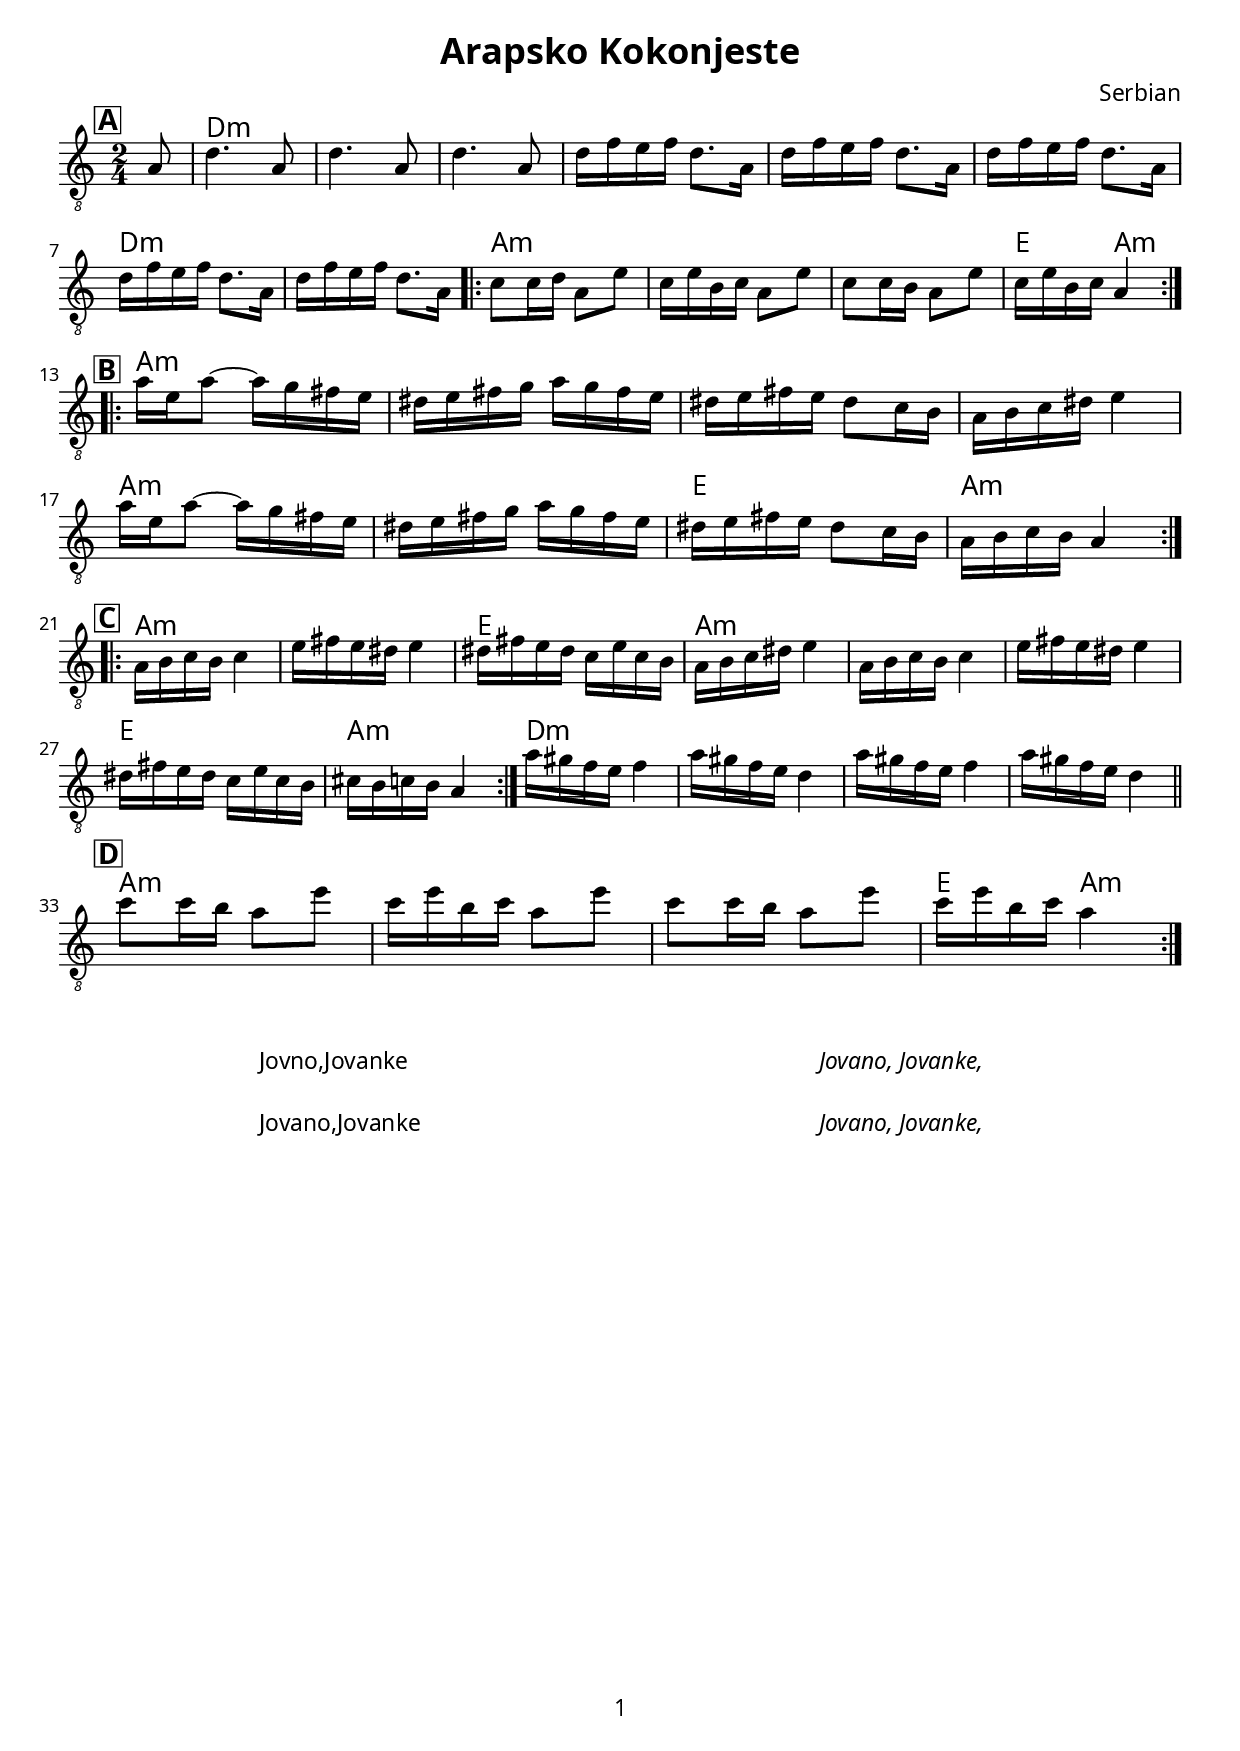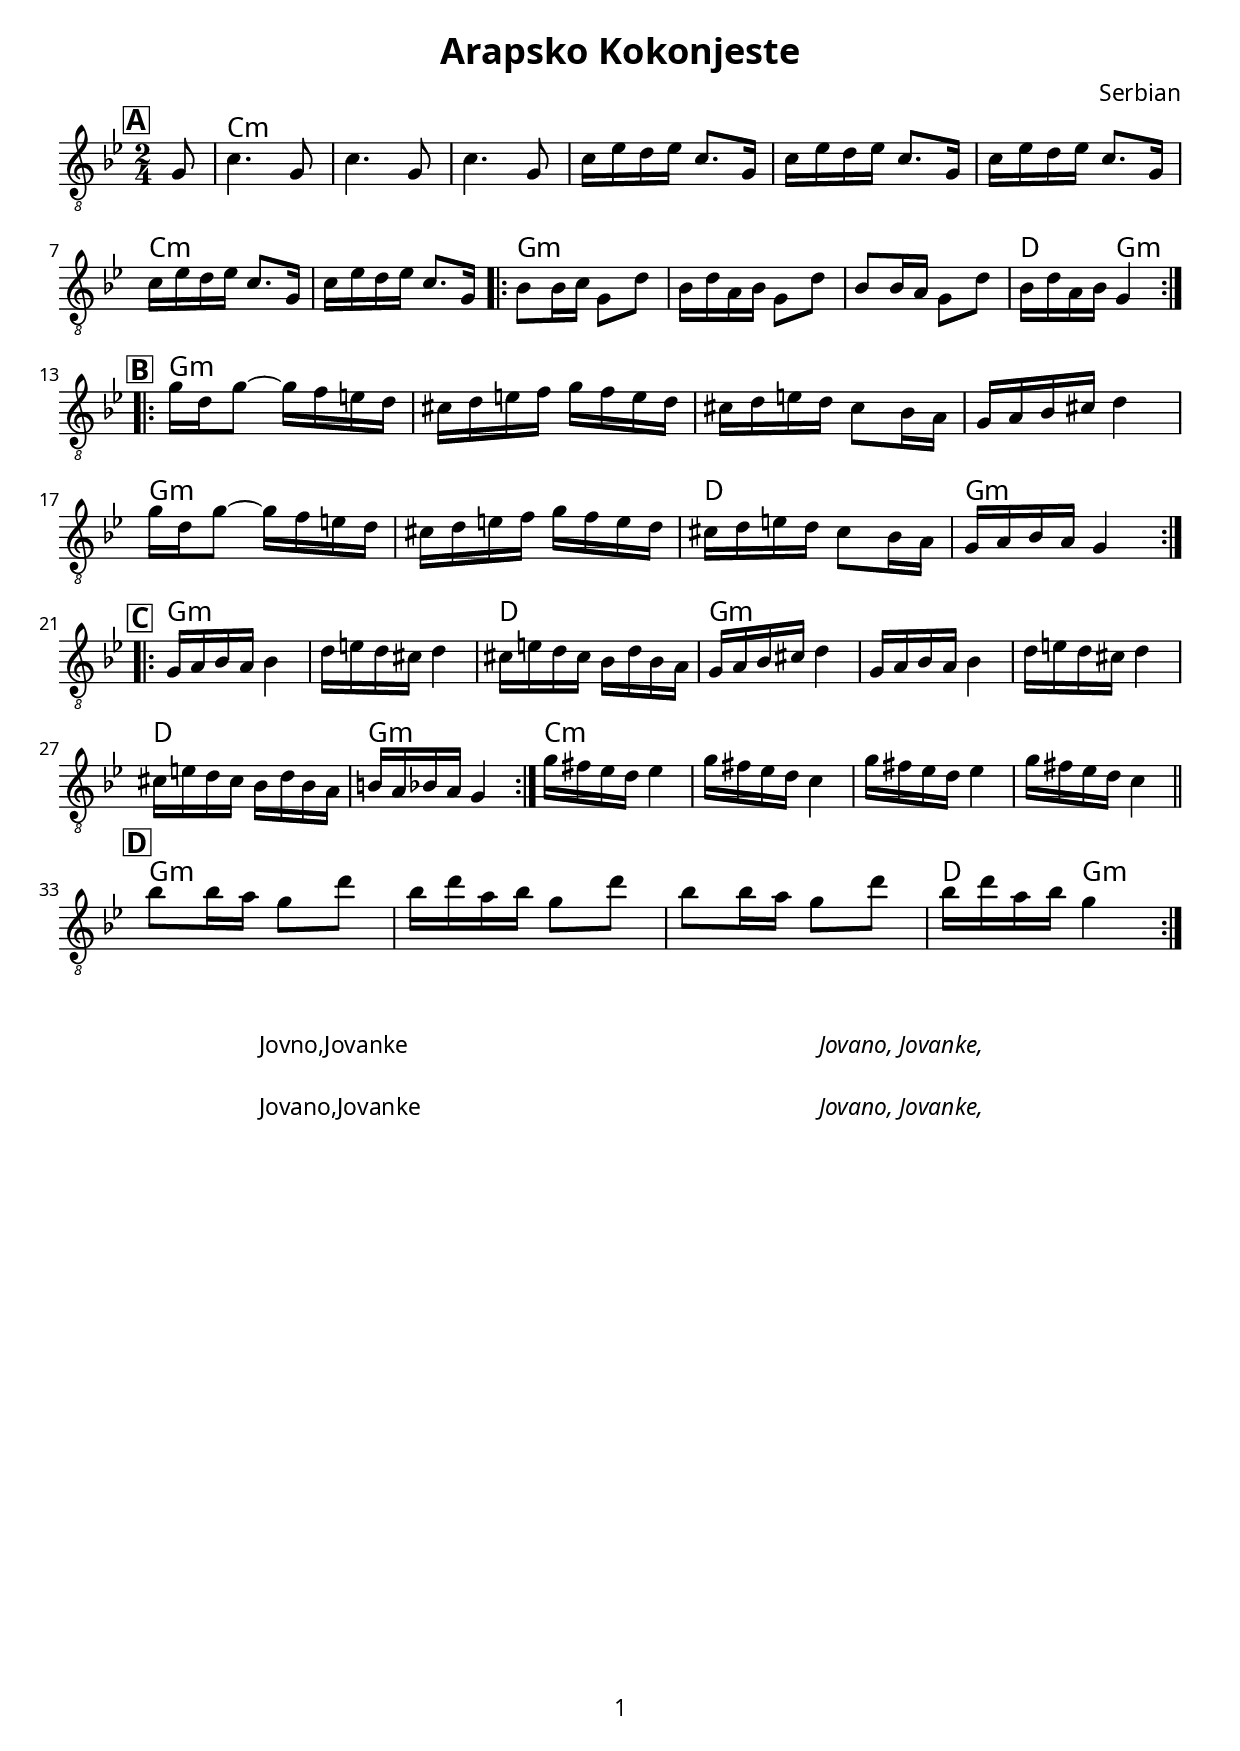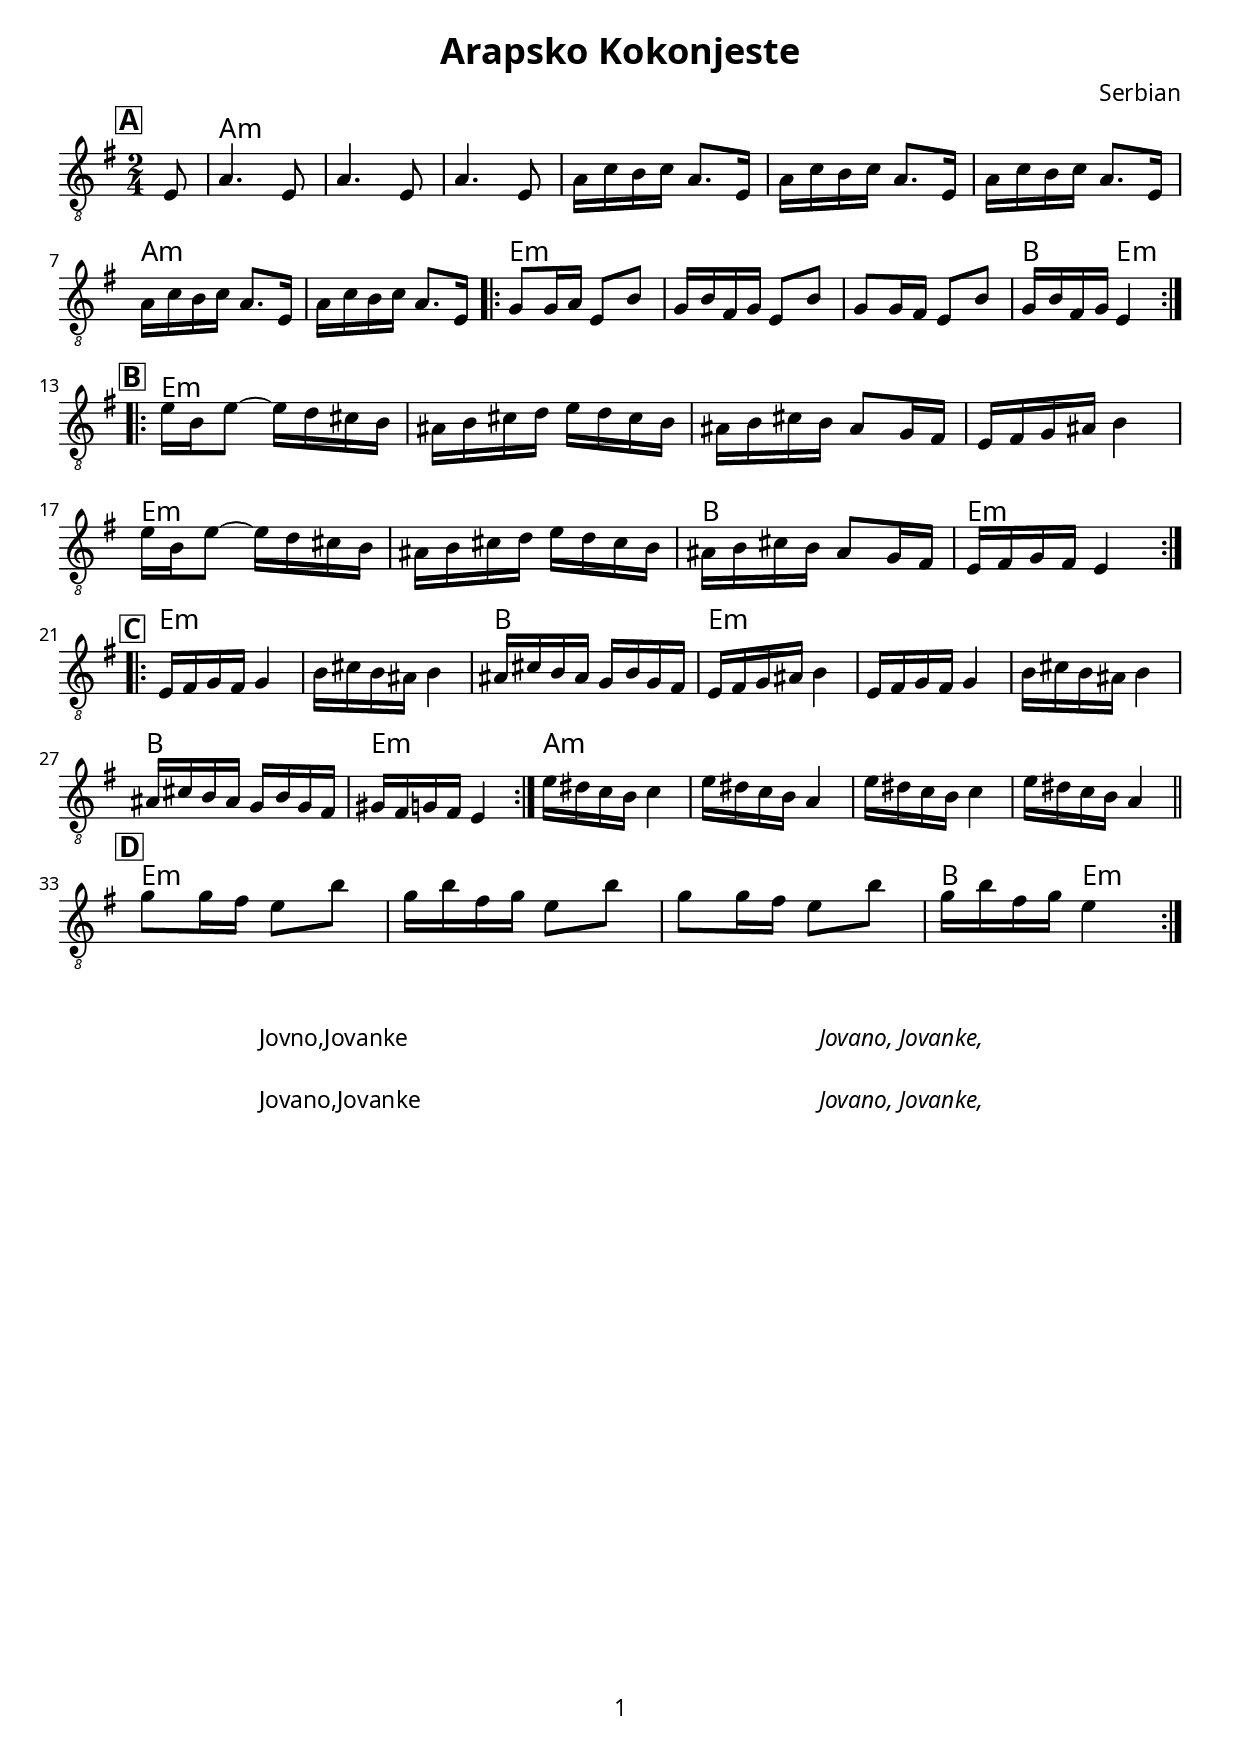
% {{{ PARAMETRI
  myTitle = "Arapsko Kokonjeste"
  mySubTitle = "Serbian"
  myKey = \key bes \major
  myTime = \time 2/4 
  myTempo =  #(ly:make-moment 190 4)
% }}}

% INTESTAZIONE {{{
\version "2.18.2"

\header {
  title = \myTitle
  composer = \mySubTitle
}

\paper{
  print-first-page-number = ##t
  oddHeaderMarkup = \markup \null
  evenHeaderMarkup = \markup \null
  oddFooterMarkup = \markup {
    \fill-line {
      \on-the-fly \print-page-number-check-first
      \fromproperty #'page:page-number-string
    }
  }
  evenFooterMarkup = \oddFooterMarkup
  #(set-global-staff-size 10)
  myStaffSize = #20
  fonts = #(make-pango-font-tree
  "FontAwesome"
  "FontAwesome"
  "FontAwesome"
  (/ myStaffSize 20))
}

global = {
  \myKey
  \numericTimeSignature
  \myTime
  \set Score.markFormatter = #format-mark-box-alphabet
}
\layout { indent = #0 }
%}}}

% {{{ PARTE A
  temaA = {
    \partial 8 g8 |
    c4. g8 | c4. g8 | c4. g8 | c16 ees d ees c8. g16 | 
    c16 ees d ees c8. g16 | c16 ees d ees c8. g16 | c16 ees d ees c8. g16 | c16 ees d ees c8. g16 | 
    \repeat volta 2 {
      bes8 bes16 c g8 d' | bes16 d a bes g8 d' | bes8 bes16 a g8 d' | bes16 d a bes g4 |
    } 
  }

  accordiA = \chordmode{
    \partial 8 s8 |
    c2:m | c2:m | c2:m | c2:m | c2:m | c2:m | c2:m | c2:m |
    \repeat volta 2{
      g2:m | g2:m | g2:m | d4 g4:m | 
    }
  }
% }}}

% {{{ PARTE B
  temaB = {
    \repeat volta 2 {
      g'16 d g8~ g16 f e d | cis d e f g f e d | cis d e d cis8 bes16 a | g a bes cis d4 |
      g16 d g8~ g16 f e d | cis d e f g f e d | cis d e d cis8 bes16 a | g a bes a g4 |
    } 
  }

  accordiB = \chordmode{
    \repeat volta 2{
      g2:m | g2:m | g2:m | g2:m | 
      g2:m | g2:m | d2 | g2:m | 
    }
  }
% }}}

% {{{ PARTE C
  temaC = {
    \repeat volta 2 {
      g16 a bes a bes4 | d16 e d cis d4 | cis16 e d cis bes d bes a | g a bes cis d4 | 
      g,16 a bes a bes4 | d16 e d cis d4 | cis16 e d cis bes d bes a | b a bes a g4 |
    } 
    g'16 fis ees d ees4 | g16 fis ees d c4 | g'16 fis ees d ees4 | g16 fis ees d c4 |
  }

  accordiC = \chordmode{
    \repeat volta 2{
      g2:m | g2:m | d2 | g2:m | 
      g2:m | g2:m | d2 | g2:m | 
    }
    c2:m | c2:m | c2:m | c2:m | 
  }
% }}}

% {{{ PARTE D
  temaD = {
    \repeat volta 2 {
      bes'8 bes16 a g8 d' | bes16 d a bes g8 d' | bes bes16 a g8 d' | bes16 d a bes16 g4 |
    } 
  }

  accordiD = \chordmode{
    \repeat volta 2{
      g2:m | g2:m | g2:m | d4 g4:m |
    }
  }
% }}}

% LYRICS {{{
testoCompleto=\markup {
  \vspace #2
  \fill-line {
    \hspace #1
    \column {
      \line {Jovno,Jovanke }
      \vspace #1
      \line {Jovano,Jovanke }
    }
    \hspace #2
    \column \italic {
      \line {Jovano, Jovanke,}
      \vspace #1
      \line {Jovano, Jovanke,}
    }
    \hspace #1
  }
}
% }}}

% SCORE {{{
tema = \relative c' {
  \mark \default
  \temaA \break
  \mark \default
  \temaB \break
  \mark \default
  \temaC \break \bar "||"
  \mark \default
  \temaD 
}

chordsPart ={
  \new ChordNames {
    \set chordChanges = ##t
    \accordiA
    \accordiB
    \accordiC
    \accordiD
  }
}

temaPart = \new Staff \with {
  instrumentName = ""
  midiInstrument = "piano"
} { \clef "treble_8" \global \tema }

scoreContent = << 
  \chordsPart
  \temaPart
>>
%}}}

% {{{ BOOKS
  \book{
    \bookOutputSuffix "C"
    \score {
      \scoreContent
      \layout {}
      \midi { \context { \Score tempoWholesPerMinute = #(ly:make-moment 190 4) } }
    }
    \testoCompleto
  }

  \book{
    \bookOutputSuffix "Bb"
    \score { \transpose c d {\scoreContent} }
    \testoCompleto
  }

  \book{
    \bookOutputSuffix "Eb"
    \score { \transpose ees c { \scoreContent } }
    \testoCompleto
  }
% }}}
